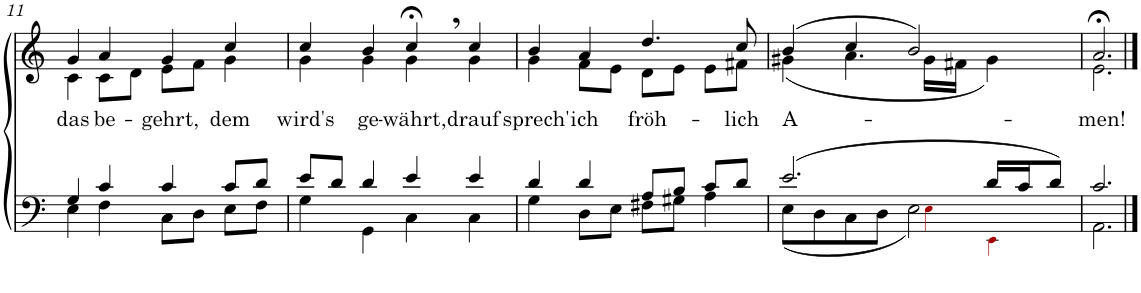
**kern	**kern	**text
*part2	*part1	*part1
*staff2	*staff1	*staff1
*I"Tenor/Bass	*I"Soprano/Alto	*
!!LO:PB:g=z
*clefF4	*clefG2	*
*k[]	*k[]	*
*M4/4	*M4/4	*
*met(c)	*met(c)	*
=11	=11	=11
*^	*	*
!	!	!	!LO:LY:b
*	*	*^	*
4G/	4E\	4g/	4c\	das
!	!	!	!	!LO:LY:b
4c/	4F\	4a/	8c\L	be-
.	.	.	8d\J	.
!	!	!	!	!LO:LY:b
4c/	8C\L	4g/	8e\L	-gehrt,
.	8D\J	.	8f\J	.
!	!	!	!	!LO:LY:b
8c/L	8E\L	4cc/	4g\	dem
8d/J	8F\J	.	.	.
=12	=12	=12	=12	=12
!	!	!	!	!LO:LY:b
8e/L	4G\	4cc/	4g\	wird's
8d/J	.	.	.	.
!	!	!	!	!LO:LY:b
4d/	4GG\	4b/	4g\	ge-
!	!	!	!	!LO:LY:b
4e/	4C\	4cc;<,/	4g\	-währt,
!	!	!	!	!LO:LY:b
4e/	4C\	4cc/	4g\	drauf
=13	=13	=13	=13	=13
!	!	!	!	!LO:LY:b
4d/	4G\	4b/	4g\	sprech'
!	!	!	!	!LO:LY:b
4d/	8D\L	4a/	8f\L	ich
.	8E\J	.	8e\J	.
!	!	!	!	!LO:LY:b
8A/L	8F#X\L	4.dd/	8d\L	fröh-
8B/J	8G#X\J	.	8e\J	.
8c/L	4A\	.	8e\L	.
!	!	!	!	!LO:LY:b
8d/J	.	8cc/	8f#X\J	-lich
=14	=14	=14	=14	=14
*	*^	*	*	*
!	!	!	!	!	!LO:LY:b
(2.e/	(8E\L	2ryy	(4b/	(4g#X\	A-
.	8D\	.	.	.	.
.	8C\	.	4cc/	4.a\	.
.	8D\J	.	.	.	.
.	2E\)	4Ei\	2b/)	.	.
.	.	.	.	16g#\LL	.
.	.	.	.	16f#X\JJ	.
16d/LL	.	4EEi\	.	4g#\)	.
16c/J	.	.	.	.	.
8d/J)	.	.	.	.	.
*	*v	*v	*	*	*
=15	=15	=15	=15	=15
!	!	!	!	!LO:LY:b
2.c/	2.AA\	2.a;</	2.e\	-men!
*v	*v	*	*	*
*	*v	*v	*
==	==	==
*-	*-	*-
